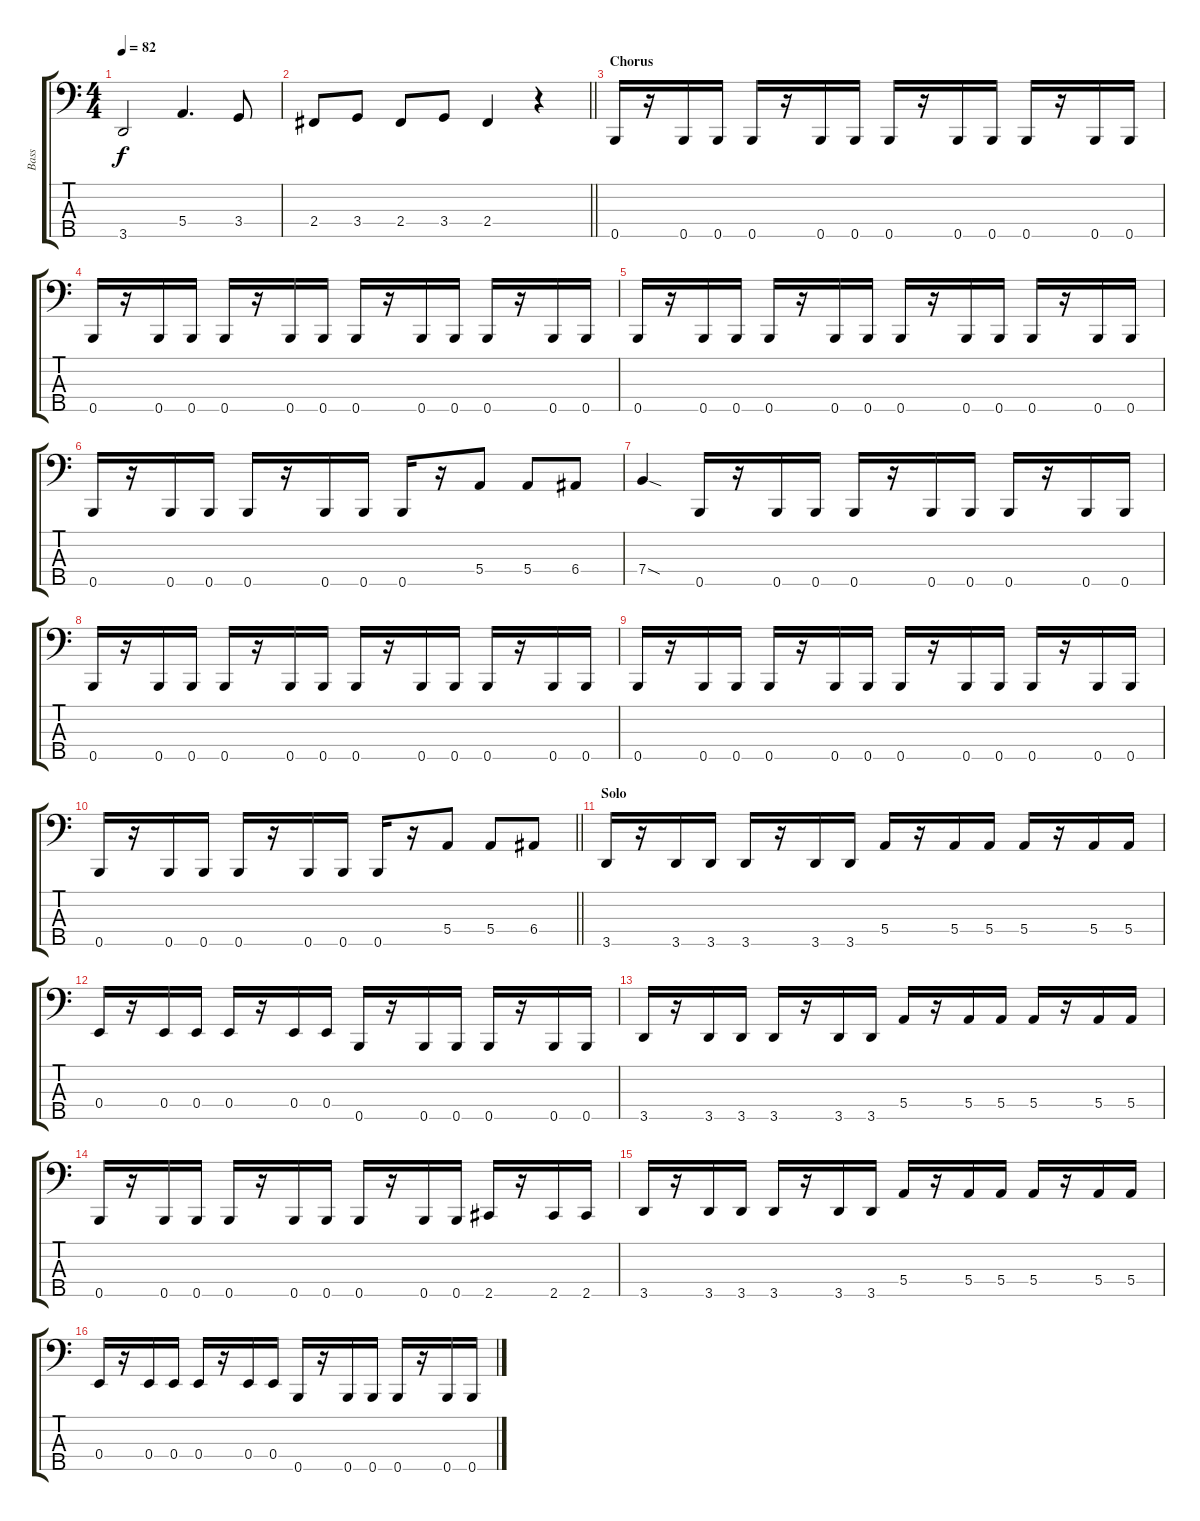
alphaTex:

\track ("Bass" "Bass") {instrument electricbassfinger}
\staff {score tabs}
\tuning (G2 D2 A1 E1 B0) {hide}
\ts (4 4)
\tempo 82
\clef f4
\ks c
3.5.2{dy f} 5.4.4{d} 3.4.8 |
\barLineRight lightlight
2.4.8 3.4.8 2.4.8 3.4.8 2.4.4 r.4 |
\section ("" "Chorus")
0.5.16 r.16 0.5.16 0.5.16 0.5.16 r.16 0.5.16 0.5.16 0.5.16 r.16 0.5.16 0.5.16 0.5.16 r.16 0.5.16 0.5.16 |
0.5.16 r.16 0.5.16 0.5.16 0.5.16 r.16 0.5.16 0.5.16 0.5.16 r.16 0.5.16 0.5.16 0.5.16 r.16 0.5.16 0.5.16 |
0.5.16 r.16 0.5.16 0.5.16 0.5.16 r.16 0.5.16 0.5.16 0.5.16 r.16 0.5.16 0.5.16 0.5.16 r.16 0.5.16 0.5.16 |
0.5.16 r.16 0.5.16 0.5.16 0.5.16 r.16 0.5.16 0.5.16 0.5.16 r.16 5.4.8 5.4.8 6.4.8 |
7.4{sod}.4 0.5.16 r.16 0.5.16 0.5.16 0.5.16 r.16 0.5.16 0.5.16 0.5.16 r.16 0.5.16 0.5.16 |
0.5.16 r.16 0.5.16 0.5.16 0.5.16 r.16 0.5.16 0.5.16 0.5.16 r.16 0.5.16 0.5.16 0.5.16 r.16 0.5.16 0.5.16 |
0.5.16 r.16 0.5.16 0.5.16 0.5.16 r.16 0.5.16 0.5.16 0.5.16 r.16 0.5.16 0.5.16 0.5.16 r.16 0.5.16 0.5.16 |
\barLineRight lightlight
0.5.16 r.16 0.5.16 0.5.16 0.5.16 r.16 0.5.16 0.5.16 0.5.16 r.16 5.4.8 5.4.8 6.4.8 |
\section ("" "Solo")
3.5.16 r.16 3.5.16 3.5.16 3.5.16 r.16 3.5.16 3.5.16 5.4.16 r.16 5.4.16 5.4.16 5.4.16 r.16 5.4.16 5.4.16 |
0.4.16 r.16 0.4.16 0.4.16 0.4.16 r.16 0.4.16 0.4.16 0.5.16 r.16 0.5.16 0.5.16 0.5.16 r.16 0.5.16 0.5.16 |
3.5.16 r.16 3.5.16 3.5.16 3.5.16 r.16 3.5.16 3.5.16 5.4.16 r.16 5.4.16 5.4.16 5.4.16 r.16 5.4.16 5.4.16 |
0.5.16 r.16 0.5.16 0.5.16 0.5.16 r.16 0.5.16 0.5.16 0.5.16 r.16 0.5.16 0.5.16 2.5.16 r.16 2.5.16 2.5.16 |
3.5.16 r.16 3.5.16 3.5.16 3.5.16 r.16 3.5.16 3.5.16 5.4.16 r.16 5.4.16 5.4.16 5.4.16 r.16 5.4.16 5.4.16 |
0.4.16 r.16 0.4.16 0.4.16 0.4.16 r.16 0.4.16 0.4.16 0.5.16 r.16 0.5.16 0.5.16 0.5.16 r.16 0.5.16 0.5.16
